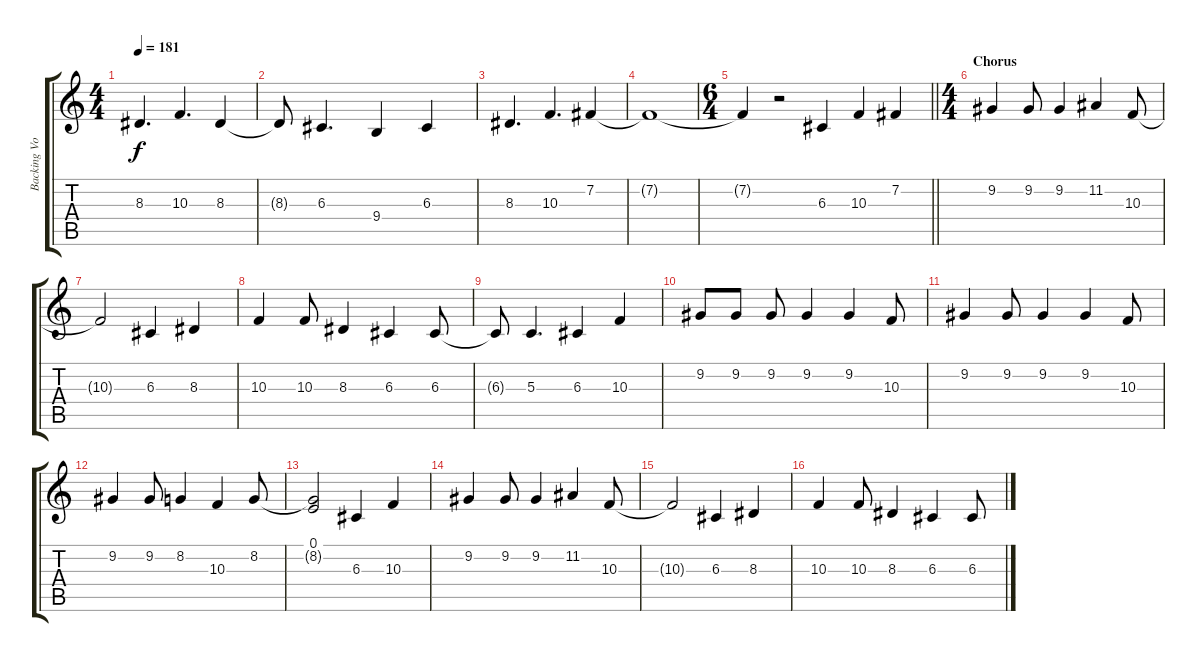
\track ("Backing Voice" "Backing Vo") {instrument clarinet}
\staff {score tabs}
\tuning (E4 B3 G3 D3 A2 E2) {hide}
\ts (4 4)
\tempo 181
\clef g2
\ks c
8.3.4{d dy f} 10.3.4{d} 8.3.4 |
8.3{t}.8 6.3.4{d} 9.4.4 6.3.4 |
8.3.4{d} 10.3.4{d} 7.2.4 |
7.2{t}.1 |
\ts (6 4)
\barLineRight lightlight
7.2{t}.4 r.2 6.3.4 10.3.4 7.2.4 |
\ts (4 4)
\section ("" "Chorus")
9.2.4 9.2.8 9.2.4 11.2.4 10.3.8 |
10.3{t}.2 6.3.4 8.3.4 |
10.3.4 10.3.8 8.3.4 6.3.4 6.3.8 |
6.3{t}.8 5.3.4{d} 6.3.4 10.3.4 |
9.2.8 9.2.8 9.2.8 9.2.4 9.2.4 10.3.8 |
9.2.4 9.2.8 9.2.4 9.2.4 10.3.8 |
9.2.4 9.2.8 8.2.4 10.3.4 8.2.8 |
(0.1 8.2{t}).2 6.3.4 10.3.4 |
9.2.4 9.2.8 9.2.4 11.2.4 10.3.8 |
10.3{t}.2 6.3.4 8.3.4 |
10.3.4 10.3.8 8.3.4 6.3.4 6.3.8
